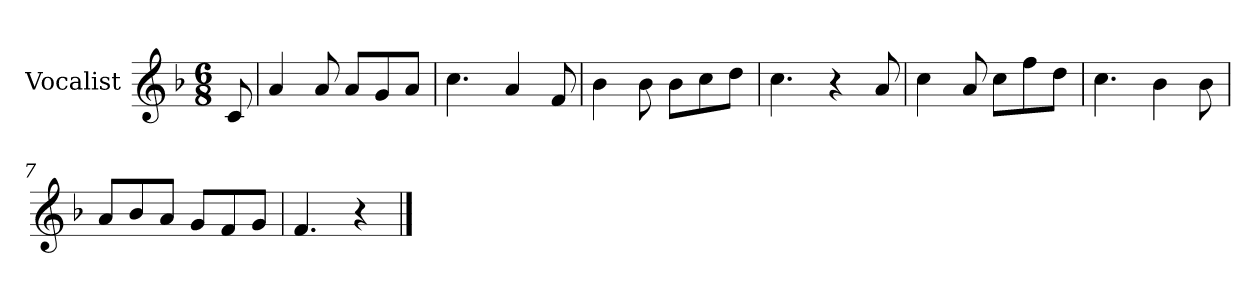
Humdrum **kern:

**kern
*part1
*staff1
*I"Vocalist
*k[b-]
*F:
*M6/8
=
8c
=1
4a
8a
8aL
8g
8aJ
=2
4.cc
4a
8f
=3
4b-
8b-
8b-L
8cc
8ddJ
=4
4.cc
4r
8a
=5
4cc
8a
8ccL
8ff
8ddJ
=6
4.cc
4b-
8b-
=7
8aL
8b-
8aJ
8gL
8f
8gJ
=8
4.f
4r
==
*-
